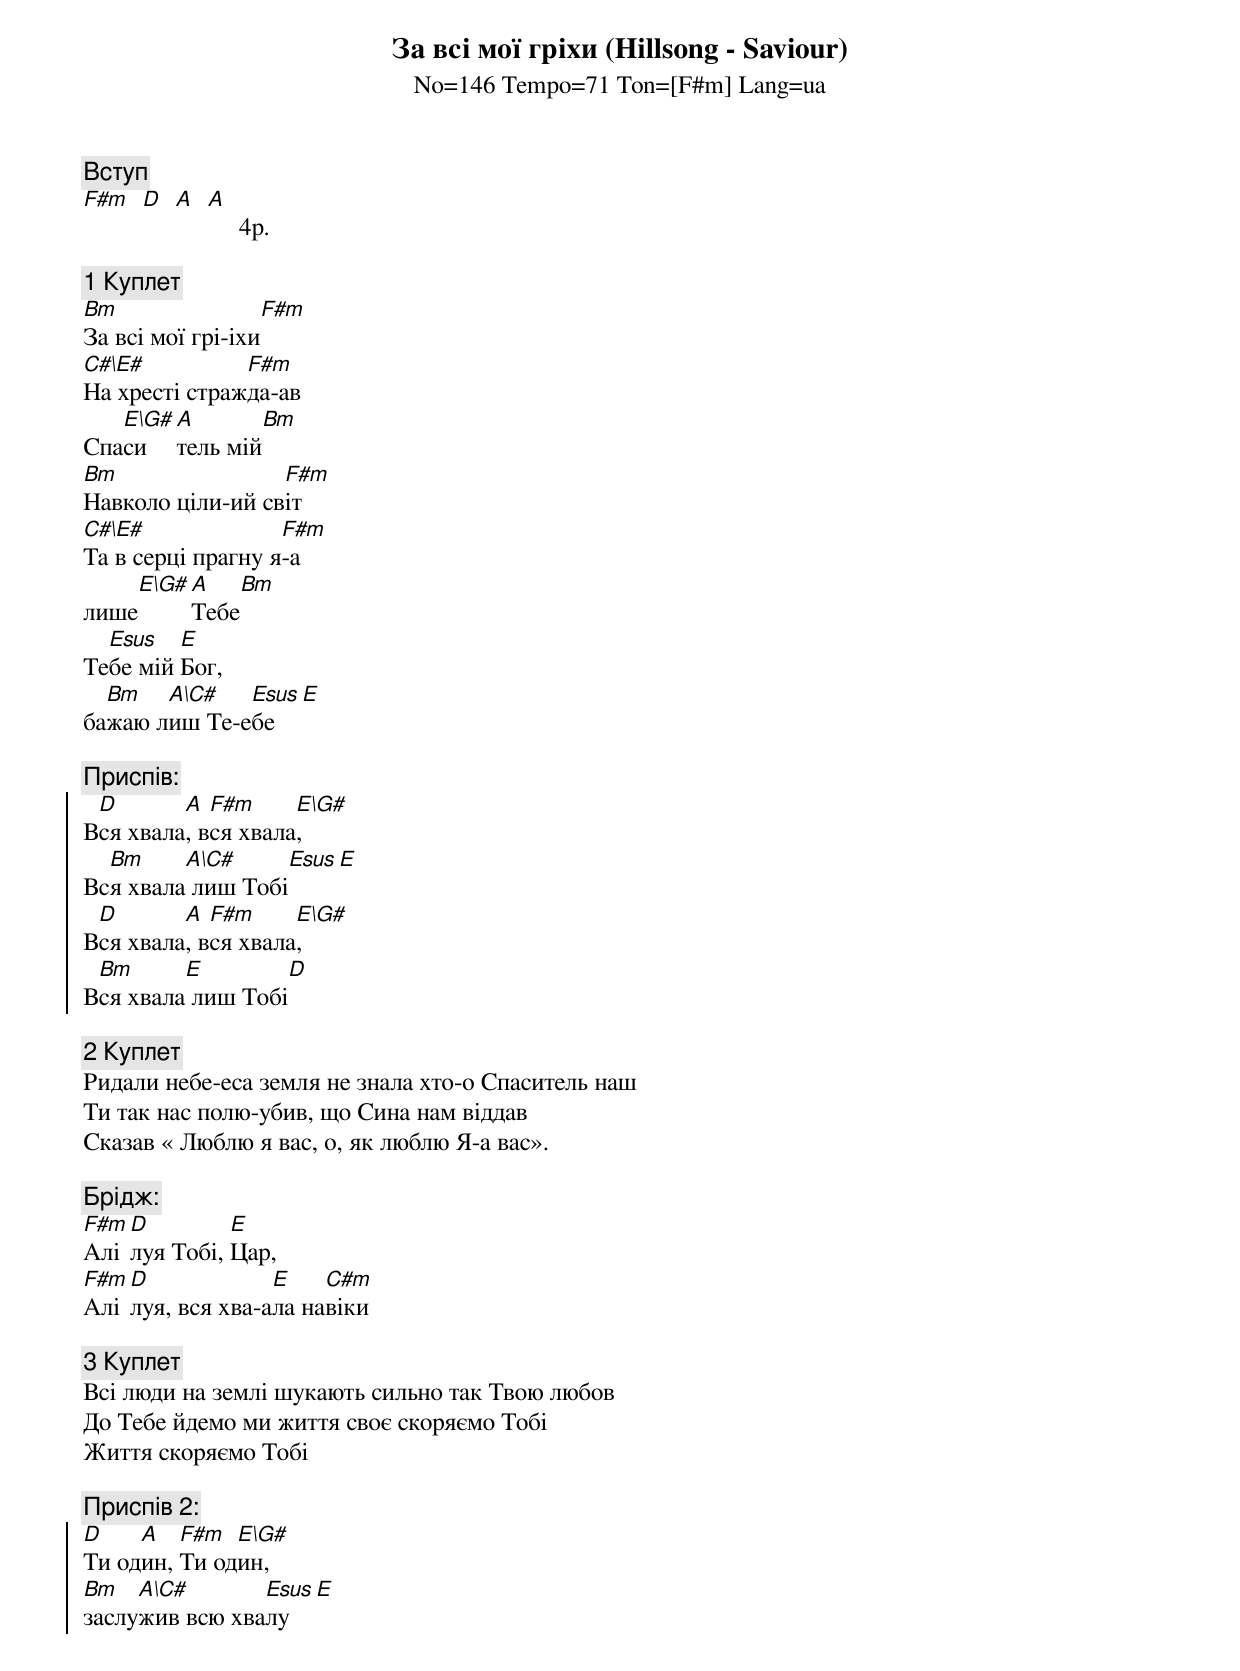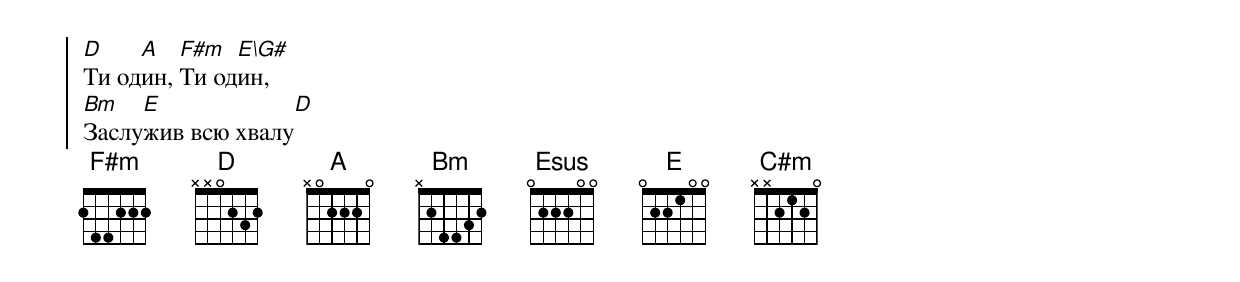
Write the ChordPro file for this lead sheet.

{title:За всі мої гріхи (Hillsong - Saviour)}
{subtitle:No=146 Tempo=71 Ton=[F#m] Lang=ua}

{c: Вступ}
[F#m]  [D]  [A]  [A]     4p.

{c: 1 Куплет}
[Bm]За всі мої грі-іхи[F#m]
[C#\E#]На хресті страж[F#m]да-ав
Спа[E\G#]си[A]тель мій[Bm]
[Bm]Навколо ціли-ий св[F#m]іт
[C#\E#]Та в серці прагну я[F#m]-а
лише[E\G#][A]Тебе[Bm]
Те[Esus]бе мій [E]Бог,
ба[Bm]жаю л[A\C#]иш Те-е[Esus]бе[E]

{c: Приспів:}
{soc}
В[D]ся хвала[A], в[F#m]ся хвала[E\G#],
Вс[Bm]я хвала[A\C#] лиш Тобі[Esus][E]
В[D]ся хвала[A], в[F#m]ся хвала[E\G#],
В[Bm]ся хвала[E] лиш Тобі[D]

{eoc}
{c: 2 Куплет}
Ридали небе-еса земля не знала хто-о Спаситель наш
Ти так нас полю-убив, що Сина нам віддав
Сказав « Люблю я вас, о, як люблю Я-а вас».

{c: Брідж:}
{sob}
[F#m]Алі[D]луя Тобі, [E]Цар,
[F#m]Алі[D]луя, вся хва-а[E]ла на[C#m]віки
{eob}

{c: 3 Куплет}
Всі люди на землі шукають сильно так Твою любов
До Тебе йдемо ми життя своє скоряємо Тобі
Життя скоряємо Тобі

{c: Приспів 2:}
{soc}
[D]Ти од[A]ин, [F#m]Ти од[E\G#]ин,
[Bm]заслу[A\C#]жив всю хва[Esus]лу[E]
[D]Ти од[A]ин, [F#m]Ти од[E\G#]ин,
[Bm]Заслу[E]жив всю хвалу[D]
{eoc}
